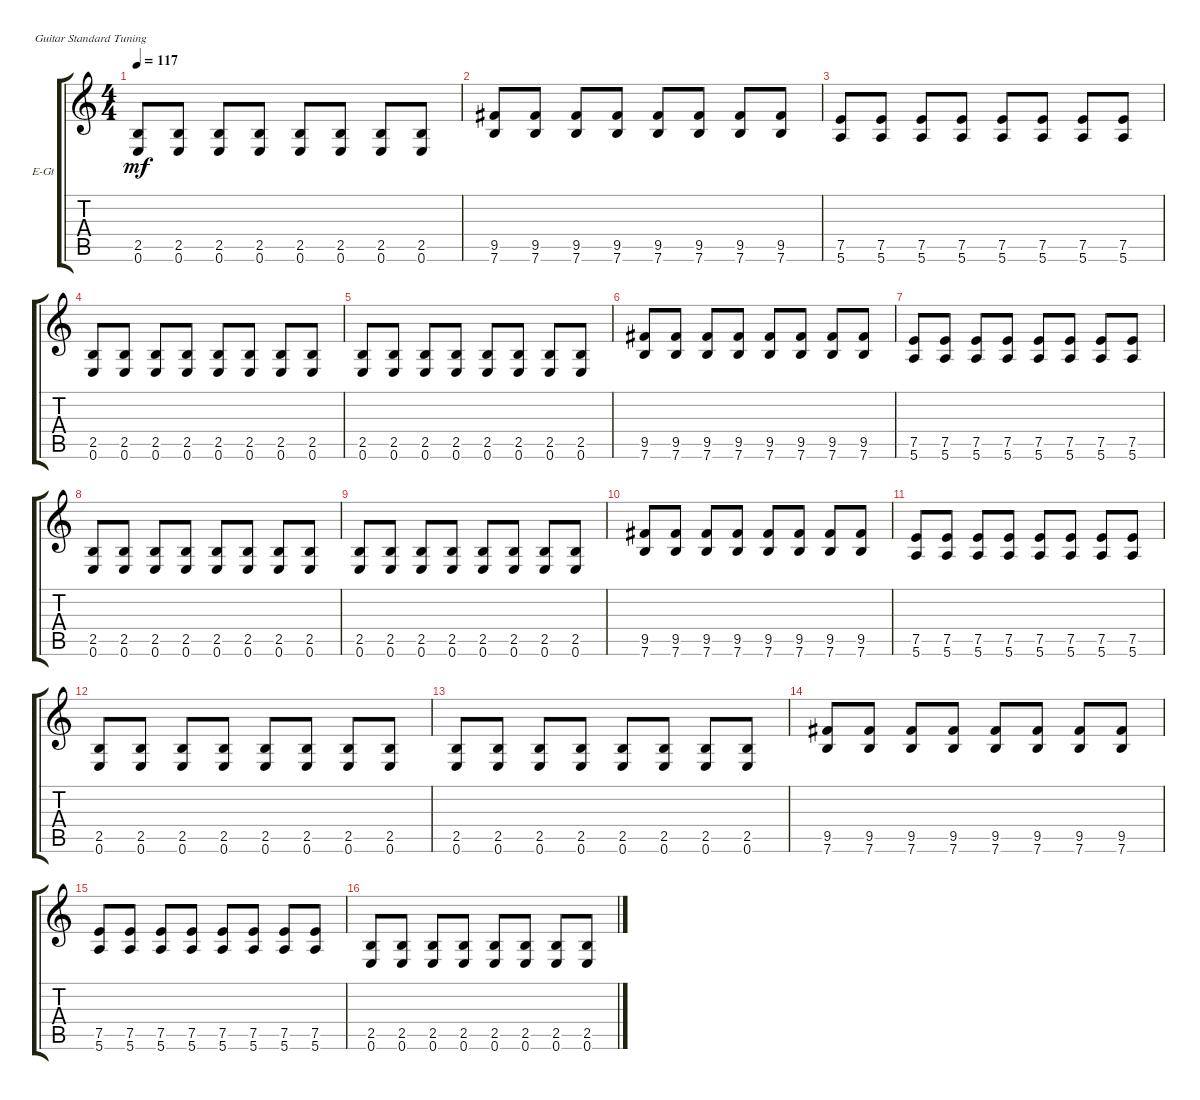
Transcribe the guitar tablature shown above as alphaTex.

\defaultSystemsLayout 4
\bracketExtendMode groupsimilarinstruments
\firstSystemTrackNameOrientation horizontal
\otherSystemsTrackNameOrientation horizontal
\track ("Electric Guitar" "E-Gt") {instrument electricguitarclean}
\staff {score tabs}
\tuning (E4 B3 G3 D3 A2 E2)
\ts (4 4)
\tempo 117
\clef g2
\ks c
(0.6 2.5).8{dy mf} (0.6 2.5).8 (0.6 2.5).8 (0.6 2.5).8 (0.6 2.5).8 (0.6 2.5).8 (0.6 2.5).8 (0.6 2.5).8 |
(7.6 9.5).8 (7.6 9.5).8 (7.6 9.5).8 (7.6 9.5).8 (7.6 9.5).8 (7.6 9.5).8 (7.6 9.5).8 (7.6 9.5).8 |
(5.6 7.5).8 (5.6 7.5).8 (5.6 7.5).8 (5.6 7.5).8 (5.6 7.5).8 (5.6 7.5).8 (5.6 7.5).8 (5.6 7.5).8 |
(0.6 2.5).8 (0.6 2.5).8 (0.6 2.5).8 (0.6 2.5).8 (0.6 2.5).8 (0.6 2.5).8 (0.6 2.5).8 (0.6 2.5).8 |
(0.6 2.5).8 (0.6 2.5).8 (0.6 2.5).8 (0.6 2.5).8 (0.6 2.5).8 (0.6 2.5).8 (0.6 2.5).8 (0.6 2.5).8 |
(7.6 9.5).8 (7.6 9.5).8 (7.6 9.5).8 (7.6 9.5).8 (7.6 9.5).8 (7.6 9.5).8 (7.6 9.5).8 (7.6 9.5).8 |
(5.6 7.5).8 (5.6 7.5).8 (5.6 7.5).8 (5.6 7.5).8 (5.6 7.5).8 (5.6 7.5).8 (5.6 7.5).8 (5.6 7.5).8 |
(0.6 2.5).8 (0.6 2.5).8 (0.6 2.5).8 (0.6 2.5).8 (0.6 2.5).8 (0.6 2.5).8 (0.6 2.5).8 (0.6 2.5).8 |
(0.6 2.5).8 (0.6 2.5).8 (0.6 2.5).8 (0.6 2.5).8 (0.6 2.5).8 (0.6 2.5).8 (0.6 2.5).8 (0.6 2.5).8 |
(7.6 9.5).8 (7.6 9.5).8 (7.6 9.5).8 (7.6 9.5).8 (7.6 9.5).8 (7.6 9.5).8 (7.6 9.5).8 (7.6 9.5).8 |
(5.6 7.5).8 (5.6 7.5).8 (5.6 7.5).8 (5.6 7.5).8 (5.6 7.5).8 (5.6 7.5).8 (5.6 7.5).8 (5.6 7.5).8 |
(0.6 2.5).8 (0.6 2.5).8 (0.6 2.5).8 (0.6 2.5).8 (0.6 2.5).8 (0.6 2.5).8 (0.6 2.5).8 (0.6 2.5).8 |
(0.6 2.5).8 (0.6 2.5).8 (0.6 2.5).8 (0.6 2.5).8 (0.6 2.5).8 (0.6 2.5).8 (0.6 2.5).8 (0.6 2.5).8 |
(7.6 9.5).8 (7.6 9.5).8 (7.6 9.5).8 (7.6 9.5).8 (7.6 9.5).8 (7.6 9.5).8 (7.6 9.5).8 (7.6 9.5).8 |
(5.6 7.5).8 (5.6 7.5).8 (5.6 7.5).8 (5.6 7.5).8 (5.6 7.5).8 (5.6 7.5).8 (5.6 7.5).8 (5.6 7.5).8 |
(0.6 2.5).8 (0.6 2.5).8 (0.6 2.5).8 (0.6 2.5).8 (0.6 2.5).8 (0.6 2.5).8 (0.6 2.5).8 (0.6 2.5).8
